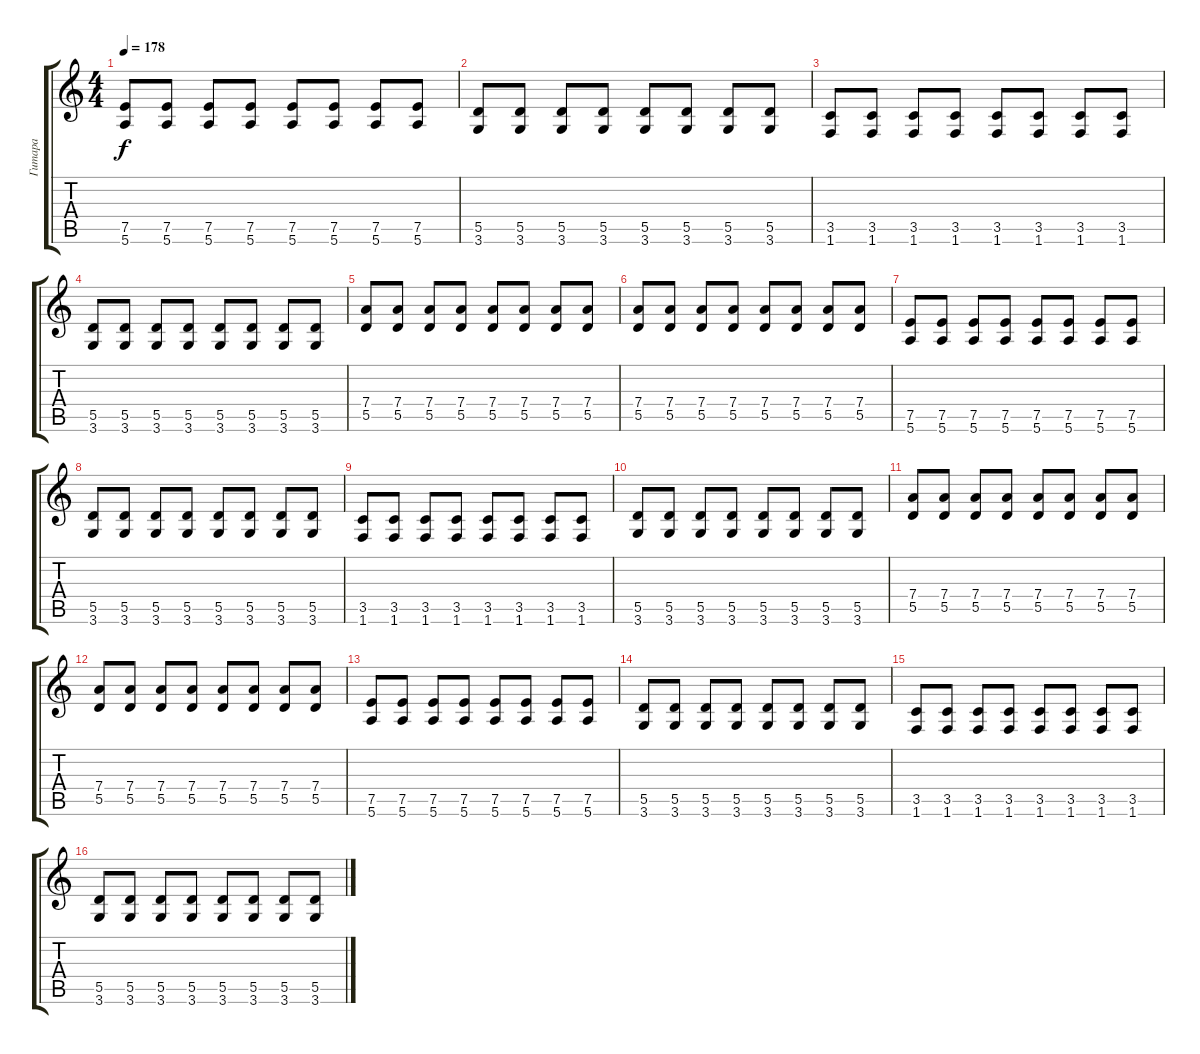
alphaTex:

\track ("Гитара" "Гитара") {instrument overdrivenguitar}
\staff {score tabs}
\tuning (E4 B3 G3 D3 A2 E2) {hide}
\ts (4 4)
\tempo 178
\clef g2
\ks c
(7.5 5.6).8{dy f} (7.5 5.6).8 (7.5 5.6).8 (7.5 5.6).8 (7.5 5.6).8 (7.5 5.6).8 (7.5 5.6).8 (7.5 5.6).8 |
(5.5 3.6).8 (5.5 3.6).8 (5.5 3.6).8 (5.5 3.6).8 (5.5 3.6).8 (5.5 3.6).8 (5.5 3.6).8 (5.5 3.6).8 |
(3.5 1.6).8 (3.5 1.6).8 (3.5 1.6).8 (3.5 1.6).8 (3.5 1.6).8 (3.5 1.6).8 (3.5 1.6).8 (3.5 1.6).8 |
(5.5 3.6).8 (5.5 3.6).8 (5.5 3.6).8 (5.5 3.6).8 (5.5 3.6).8 (5.5 3.6).8 (5.5 3.6).8 (5.5 3.6).8 |
(7.4 5.5).8 (7.4 5.5).8 (7.4 5.5).8 (7.4 5.5).8 (7.4 5.5).8 (7.4 5.5).8 (7.4 5.5).8 (7.4 5.5).8 |
(7.4 5.5).8 (7.4 5.5).8 (7.4 5.5).8 (7.4 5.5).8 (7.4 5.5).8 (7.4 5.5).8 (7.4 5.5).8 (7.4 5.5).8 |
(7.5 5.6).8 (7.5 5.6).8 (7.5 5.6).8 (7.5 5.6).8 (7.5 5.6).8 (7.5 5.6).8 (7.5 5.6).8 (7.5 5.6).8 |
(5.5 3.6).8 (5.5 3.6).8 (5.5 3.6).8 (5.5 3.6).8 (5.5 3.6).8 (5.5 3.6).8 (5.5 3.6).8 (5.5 3.6).8 |
(3.5 1.6).8 (3.5 1.6).8 (3.5 1.6).8 (3.5 1.6).8 (3.5 1.6).8 (3.5 1.6).8 (3.5 1.6).8 (3.5 1.6).8 |
(5.5 3.6).8 (5.5 3.6).8 (5.5 3.6).8 (5.5 3.6).8 (5.5 3.6).8 (5.5 3.6).8 (5.5 3.6).8 (5.5 3.6).8 |
(7.4 5.5).8 (7.4 5.5).8 (7.4 5.5).8 (7.4 5.5).8 (7.4 5.5).8 (7.4 5.5).8 (7.4 5.5).8 (7.4 5.5).8 |
(7.4 5.5).8 (7.4 5.5).8 (7.4 5.5).8 (7.4 5.5).8 (7.4 5.5).8 (7.4 5.5).8 (7.4 5.5).8 (7.4 5.5).8 |
(7.5 5.6).8 (7.5 5.6).8 (7.5 5.6).8 (7.5 5.6).8 (7.5 5.6).8 (7.5 5.6).8 (7.5 5.6).8 (7.5 5.6).8 |
(5.5 3.6).8 (5.5 3.6).8 (5.5 3.6).8 (5.5 3.6).8 (5.5 3.6).8 (5.5 3.6).8 (5.5 3.6).8 (5.5 3.6).8 |
(3.5 1.6).8 (3.5 1.6).8 (3.5 1.6).8 (3.5 1.6).8 (3.5 1.6).8 (3.5 1.6).8 (3.5 1.6).8 (3.5 1.6).8 |
(5.5 3.6).8 (5.5 3.6).8 (5.5 3.6).8 (5.5 3.6).8 (5.5 3.6).8 (5.5 3.6).8 (5.5 3.6).8 (5.5 3.6).8
